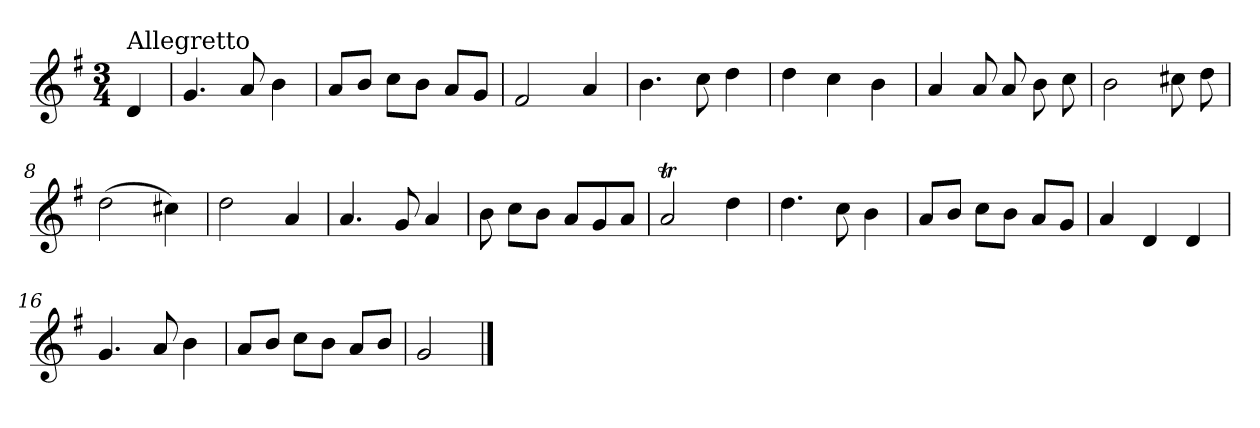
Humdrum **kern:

**kern
*part1
*staff1
*clefG2
*k[f#]
*G:
*M3/4
=
!LO:TX:a:t=Allegretto
4d/
=1
4.g/
8a/
4b\
=2
8a/L
8b/J
8cc\L
8b\J
8a/L
8g/J
=3
2f#/
4a/
=4
4.b\
8cc\
4dd\
=5
4dd\
4cc\
4b\
=6
4a/
8a/
8a/
8b\
8cc\
!!LO:LB:g=z
=7
2b\
8cc#X\
8dd\
=8
(>2dd\
4cc#X\)
=9
2dd\
4a/
=10
4.a/
8g/
4a/
=11
8b\
8cc\L
8b\J
8a/L
8g/
8a/J
=12
2aT/
4dd\
=13
4.dd\
8cc\
4b\
=14
8a/L
8b/J
8cc\L
8b\J
8a/L
8g/J
!!LO:LB:g=z
=15
4a/
4d/
4d/
=16
4.g/
8a/
4b\
=17
8a/L
8b/J
8cc\L
8b\J
8a/L
8b/J
=18
2g/
==
*-
